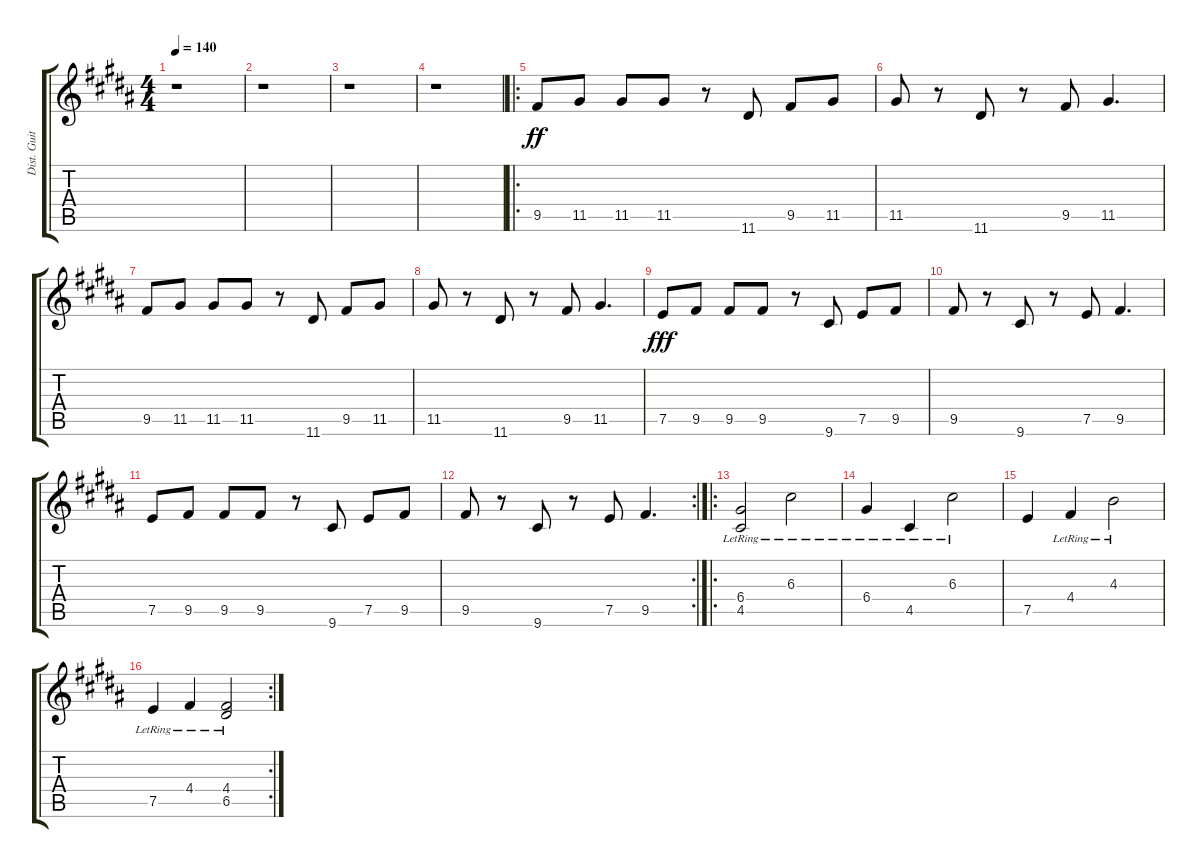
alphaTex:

\track ("Dist. Guitar" "Dist. Guit") {instrument distortionguitar}
\staff {score tabs}
\tuning (E4 B3 G3 D3 A2 E2) {hide}
\ts (4 4)
\tempo 140
\clef g2
\ks b
r.1{dy ff} |
\ks g#minor
r.1 |
r.1 |
r.1 |
\ro
\ks b
9.5.8 11.5.8 11.5.8 11.5.8 r.8 11.6.8 9.5.8 11.5.8 |
\ks g#minor
11.5.8 r.8 11.6.8 r.8 9.5.8 11.5.4{d} |
9.5.8 11.5.8 11.5.8 11.5.8 r.8 11.6.8 9.5.8 11.5.8 |
11.5.8 r.8 11.6.8 r.8 9.5.8 11.5.4{d} |
\ks b
7.5.8{dy fff} 9.5.8 9.5.8 9.5.8 r.8 9.6.8 7.5.8 9.5.8 |
\ks g#minor
9.5.8 r.8 9.6.8 r.8 7.5.8 9.5.4{d} |
7.5.8 9.5.8 9.5.8 9.5.8 r.8 9.6.8 7.5.8 9.5.8 |
\rc 2
9.5.8 r.8 9.6.8 r.8 7.5.8 9.5.4{d} |
\ro
\ks b
(6.4{lr} 4.5{lr}).2 6.3{lr}.2 |
\ks g#minor
6.4{lr}.4 4.5{lr}.4 6.3{lr}.2 |
7.5.4 4.4{lr}.4 4.3{lr}.2 |
\rc 2
7.5{lr}.4 4.4{lr}.4 (4.4{lr} 6.5{lr}).2
